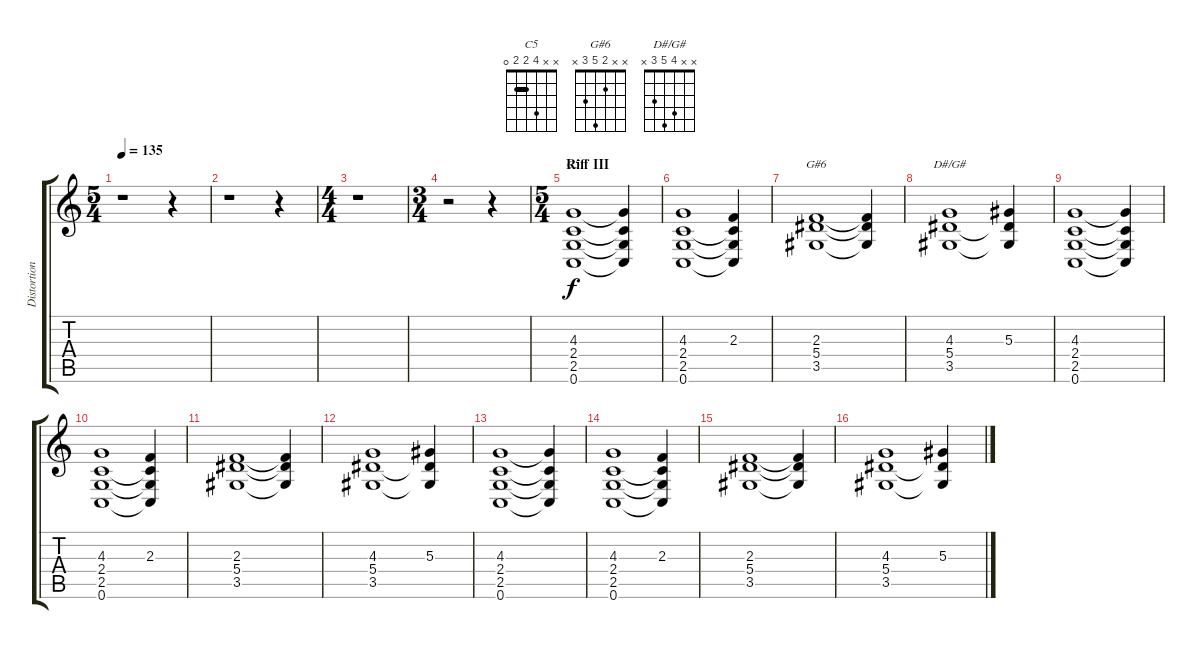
\track ("Distortion Guitar II" "Distortion") {instrument distortionguitar}
\staff {score tabs}
\tuning (C4 G3 Eb3 Bb2 F2 C2) {hide}
\chord ("C5" x x 4 2 2 0) {barre 2}
\chord ("G#6" x x 2 5 3 x)
\chord ("D#/G#" x x 4 5 3 x)
\ts (5 4)
\tempo 135
\clef g2
\ks c
r.1{dy f} r.4 |
r.1 r.4 |
\ts (4 4)
r.1{volume 15} |
\ts (3 4)
r.2 r.4 |
\ts (5 4)
\section ("" "Riff III")
(4.3 2.4 2.5 0.6).1{ch "C5"} (4.3{t} 2.4{t} 2.5{t} 0.6{t}).4 |
(4.3 2.4 2.5 0.6).1 (2.3 2.4{t} 2.5{t} 0.6{t}).4 |
(2.3 5.4 3.5).1{ch "G#6"} (2.3{t} 5.4{t} 3.5{t}).4 |
(4.3 5.4 3.5).1{ch "D#/G#"} (5.3 5.4{t} 3.5{t}).4 |
(4.3 2.4 2.5 0.6).1 (4.3{t} 2.4{t} 2.5{t} 0.6{t}).4 |
(4.3 2.4 2.5 0.6).1 (2.3 2.4{t} 2.5{t} 0.6{t}).4 |
(2.3 5.4 3.5).1 (2.3{t} 5.4{t} 3.5{t}).4 |
(4.3 5.4 3.5).1 (5.3 5.4{t} 3.5{t}).4 |
(4.3 2.4 2.5 0.6).1 (4.3{t} 2.4{t} 2.5{t} 0.6{t}).4 |
(4.3 2.4 2.5 0.6).1 (2.3 2.4{t} 2.5{t} 0.6{t}).4 |
(2.3 5.4 3.5).1 (2.3{t} 5.4{t} 3.5{t}).4 |
(4.3 5.4 3.5).1 (5.3 5.4{t} 3.5{t}).4
